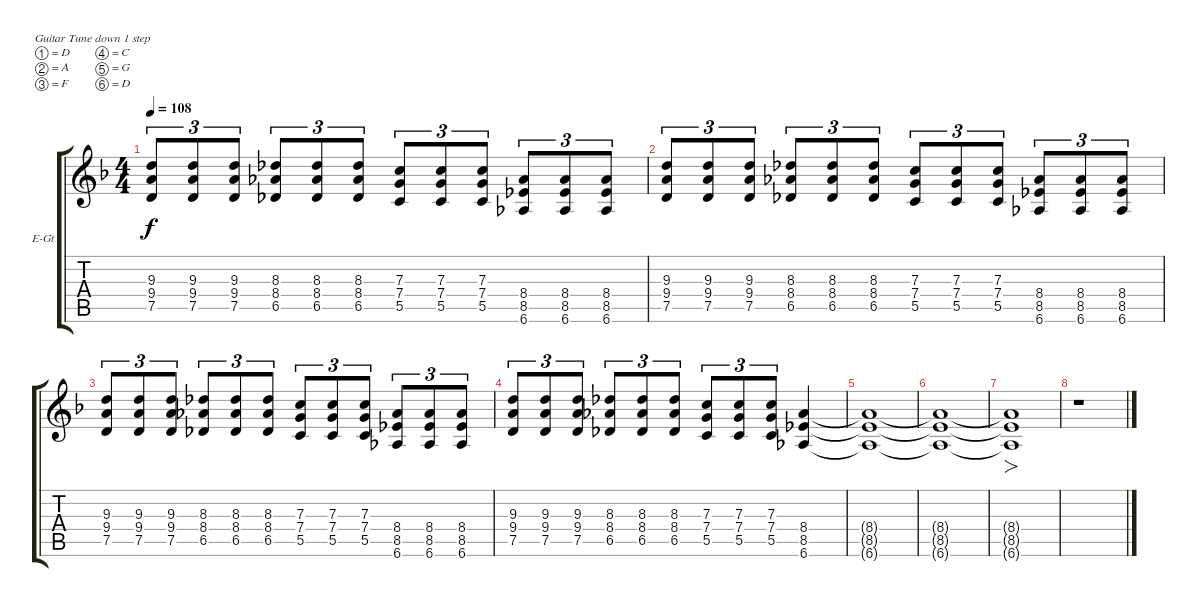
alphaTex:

\defaultSystemsLayout 4
\bracketExtendMode groupsimilarinstruments
\firstSystemTrackNameOrientation horizontal
\otherSystemsTrackNameOrientation horizontal
\track ("Electric Guitar" "E-Gt") {instrument distortionguitar}
\staff {score tabs}
\tuning (D4 A3 F3 C3 G2 D2)
\ts (4 4)
\tempo 108
\clef g2
\ks f
(7.5 9.4 9.3).8{tu (3 2) dy f} (7.5 9.4 9.3).8{tu (3 2)} (7.5 9.4 9.3).8{tu (3 2)} (6.5 8.3 8.4).8{tu (3 2)} (6.5 8.3 8.4).8{tu (3 2)} (6.5 8.3 8.4).8{tu (3 2)} (5.5 7.4 7.3).8{tu (3 2)} (5.5 7.4 7.3).8{tu (3 2)} (5.5 7.4 7.3).8{tu (3 2)} (6.6 8.4 8.5).8{tu (3 2)} (6.6 8.4 8.5).8{tu (3 2)} (6.6 8.4 8.5).8{tu (3 2)} |
(7.5 9.4 9.3).8{tu (3 2)} (7.5 9.4 9.3).8{tu (3 2)} (7.5 9.4 9.3).8{tu (3 2)} (6.5 8.3 8.4).8{tu (3 2)} (6.5 8.3 8.4).8{tu (3 2)} (6.5 8.3 8.4).8{tu (3 2)} (5.5 7.4 7.3).8{tu (3 2)} (5.5 7.4 7.3).8{tu (3 2)} (5.5 7.4 7.3).8{tu (3 2)} (6.6 8.4 8.5).8{tu (3 2)} (6.6 8.4 8.5).8{tu (3 2)} (6.6 8.4 8.5).8{tu (3 2)} |
(7.5 9.4 9.3).8{tu (3 2)} (7.5 9.4 9.3).8{tu (3 2)} (7.5 9.4 9.3).8{tu (3 2)} (6.5 8.3 8.4).8{tu (3 2)} (6.5 8.3 8.4).8{tu (3 2)} (6.5 8.3 8.4).8{tu (3 2)} (5.5 7.4 7.3).8{tu (3 2)} (5.5 7.4 7.3).8{tu (3 2)} (5.5 7.4 7.3).8{tu (3 2)} (6.6 8.4 8.5).8{tu (3 2)} (6.6 8.4 8.5).8{tu (3 2)} (6.6 8.4 8.5).8{tu (3 2)} |
(7.5 9.4 9.3).8{tu (3 2)} (7.5 9.4 9.3).8{tu (3 2)} (7.5 9.4 9.3).8{tu (3 2)} (6.5 8.3 8.4).8{tu (3 2)} (6.5 8.3 8.4).8{tu (3 2)} (6.5 8.3 8.4).8{tu (3 2)} (5.5 7.4 7.3).8{tu (3 2)} (5.5 7.4 7.3).8{tu (3 2)} (5.5 7.4 7.3).8{tu (3 2)} (6.6 8.4 8.5).4 |
(8.4{t} 8.5{t} 6.6{t}).1 |
(8.4{t} 8.5{t} 6.6{t}).1 |
(6.6{t} 8.5{t} 8.4{t}).1{fo} |
r.1
